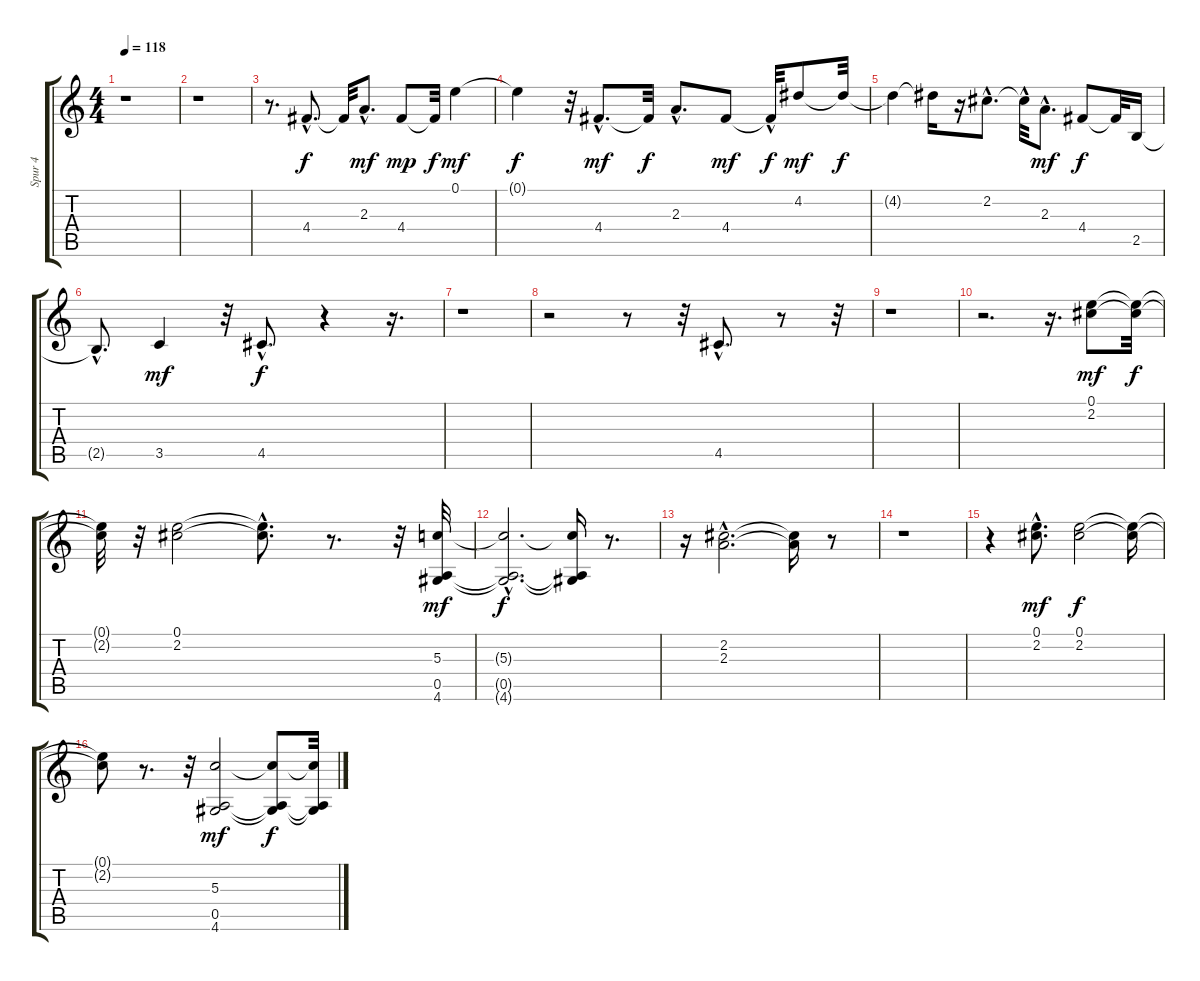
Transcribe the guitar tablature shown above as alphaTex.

\track ("Spur 4" "Spur 4") {instrument electricguitarclean}
\staff {score tabs}
\tuning (E4 B3 G3 D3 A2 E2) {hide}
\ts (4 4)
\tempo 118
\clef g2
\ks c
r.1{dy f instrument electricguitarclean} |
r.1 |
r.8{d} 4.4{hac}.8{d} 4.4{t}.32 2.3{hac}.8{d dy mf} 4.4.8{dy mp} 4.4{t}.32{dy f} 0.1.4{dy mf} |
0.1{t}.4{dy f} r.32 4.4{hac}.8{d dy mf} 4.4{t}.32{dy f} 2.3{hac}.8{d} 4.4.8{dy mf} 4.4{hac t}.32{dy f} 4.2.8{dy mf} 4.2{t}.32{dy f} |
4.2{t}.4 4.2{t}.16 r.16 2.2{hac}.8{d} 2.2{hac t}.32 2.3{hac}.8{d dy mf} 4.4.8{dy f} 4.4{t}.32 2.5.16 |
2.5{hac t}.8{d} 3.5.4{dy mf} r.32 4.5{hac}.8{d dy f} r.4 r.16{d} |
r.1 |
r.2 r.8 r.32 4.5{hac}.8{d} r.8 r.32 |
r.1 |
r.2{d} r.16{d} (0.1 2.2).8{dy mf} (0.1{t} 2.2{t}).32{dy f} |
(0.1{t} 2.2{t}).32 r.32 (0.1 2.2).2 (0.1{hac t} 2.2{hac t}).8{d} r.8{d} r.32 (5.3 0.5 4.6).32{dy mf} |
(5.3{hac t} 0.5{hac t} 4.6{hac t}).2{d dy f} (5.3{t} 0.5{t} 4.6{t}).16 r.8{d} |
r.16 (2.2{hac} 2.3{hac}).2{d} (2.2{t} 2.3{t}).16 r.8 |
r.1 |
r.4 (0.1{hac} 2.2{hac}).8{d dy mf} (0.1 2.2).2{dy f} (0.1{t} 2.2{t}).16 |
(0.1{t} 2.2{t}).8 r.8{d} r.32 (5.3 0.5 4.6).2{dy mf} (5.3{t} 0.5{t} 4.6{t}).8{dy f} (5.3{t} 0.5{t} 4.6{t}).32
